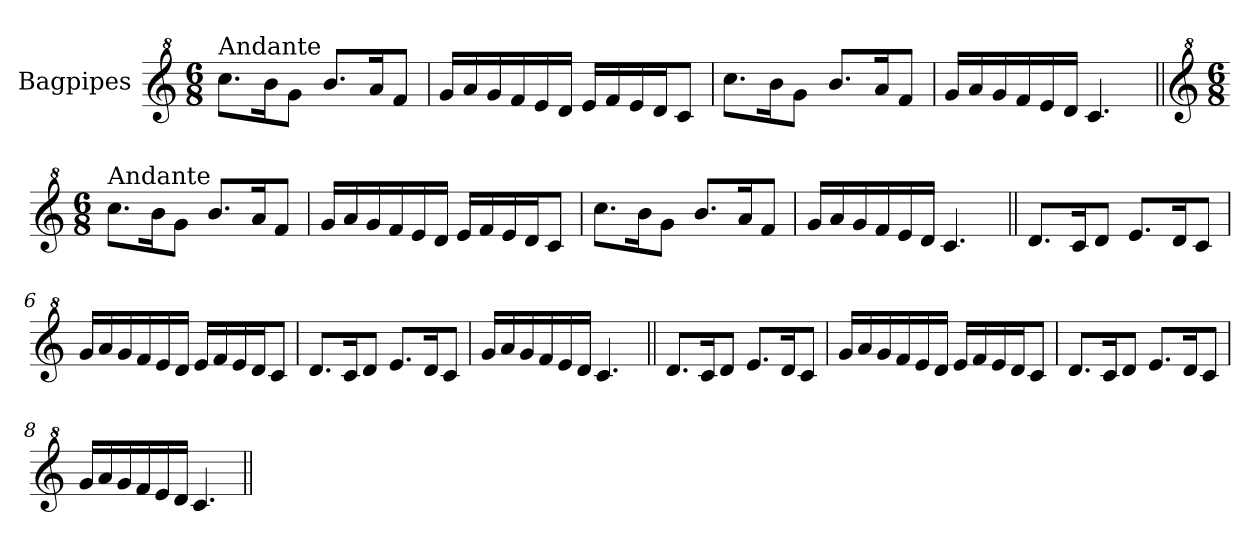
**kern
*part1
*staff1
*I"Bagpipes
*I'Bag
*clefG^2
*k[]
*C:
*M6/8
=1
!LO:TX:a:t=Andante
8.ccc\L
16bb\K
8gg\J
8.bb/L
16aa/K
8ff/J
=2
16gg/LL
16aa/
16gg/
16ff/
16ee/
16dd/JJ
16ee/LL
16ff/
16ee/
16dd/J
8cc/J
=3
8.ccc\L
16bb\K
8gg\J
8.bb/L
16aa/K
8ff/J
=4
16gg/LL
16aa/
16gg/
16ff/
16ee/
16dd/JJ
4.cc/
=1a||
*clefG^2
*k[]
*C:
*M6/8
!LO:TX:a:t=Andante
8.ccc\L
16bb\K
8gg\J
8.bb/L
16aa/K
8ff/J
=2a
16gg/LL
16aa/
16gg/
16ff/
16ee/
16dd/JJ
16ee/LL
16ff/
16ee/
16dd/J
8cc/J
=3a
8.ccc\L
16bb\K
8gg\J
8.bb/L
16aa/K
8ff/J
=4a
16gg/LL
16aa/
16gg/
16ff/
16ee/
16dd/JJ
4.cc/
=5||
8.dd/L
16cc/K
8dd/J
8.ee/L
16dd/K
8cc/J
!!LO:LB:g=z
=6
16gg/LL
16aa/
16gg/
16ff/
16ee/
16dd/JJ
16ee/LL
16ff/
16ee/
16dd/J
8cc/J
=7
8.dd/L
16cc/K
8dd/J
8.ee/L
16dd/K
8cc/J
=8
16gg/LL
16aa/
16gg/
16ff/
16ee/
16dd/JJ
4.cc/
=5a||
8.dd/L
16cc/K
8dd/J
8.ee/L
16dd/K
8cc/J
!!LO:LB:g=z
=6a
16gg/LL
16aa/
16gg/
16ff/
16ee/
16dd/JJ
16ee/LL
16ff/
16ee/
16dd/J
8cc/J
=7a
8.dd/L
16cc/K
8dd/J
8.ee/L
16dd/K
8cc/J
=8a
16gg/LL
16aa/
16gg/
16ff/
16ee/
16dd/JJ
4.cc/
=||
*-
